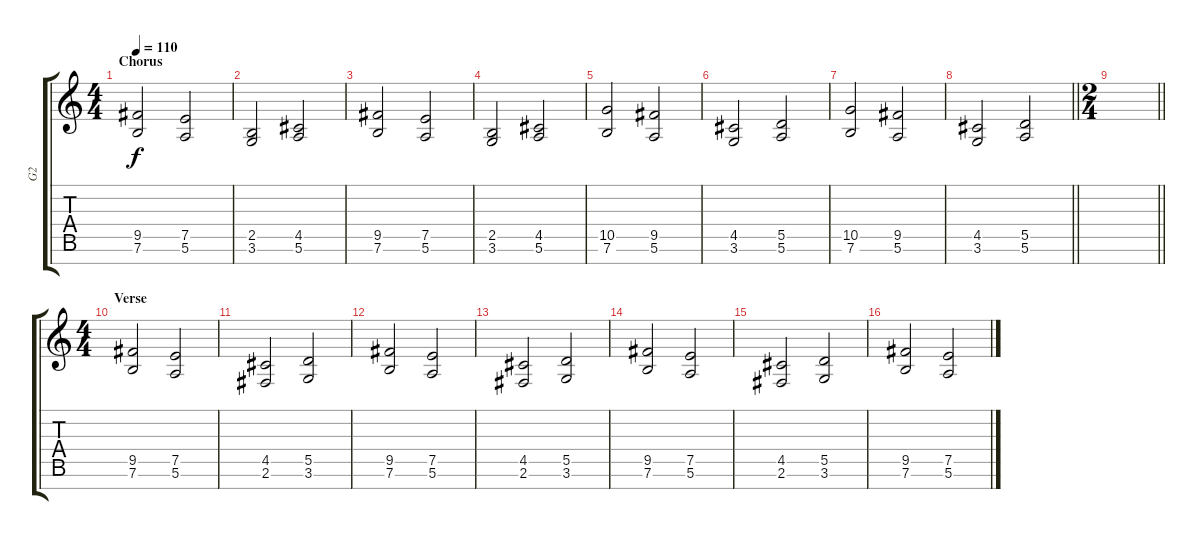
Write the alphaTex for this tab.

\track ("G2" "G2") {instrument distortionguitar}
\staff {score tabs}
\tuning (E4 B3 G3 D3 A2 E2 B1) {hide}
\ts (4 4)
\section ("" "Chorus")
\tempo 110
\clef g2
\ks c
(9.5 7.6).2{dy f} (7.5 5.6).2 |
(2.5 3.6).2 (4.5 5.6).2 |
(9.5 7.6).2 (7.5 5.6).2 |
(2.5 3.6).2 (4.5 5.6).2 |
(10.5 7.6).2 (9.5 5.6).2 |
(4.5 3.6).2 (5.5 5.6).2 |
(10.5 7.6).2 (9.5 5.6).2 |
\barLineRight lightlight
(4.5 3.6).2 (5.5 5.6).2 |
\ts (2 4)
\section ("" "")
\barLineRight lightlight
|
\ts (4 4)
\section ("" "Verse")
(9.5 7.6).2 (7.5 5.6).2 |
(4.5 2.6).2 (5.5 3.6).2 |
(9.5 7.6).2 (7.5 5.6).2 |
(4.5 2.6).2 (5.5 3.6).2 |
(9.5 7.6).2 (7.5 5.6).2 |
(4.5 2.6).2 (5.5 3.6).2 |
(9.5 7.6).2 (7.5 5.6).2
